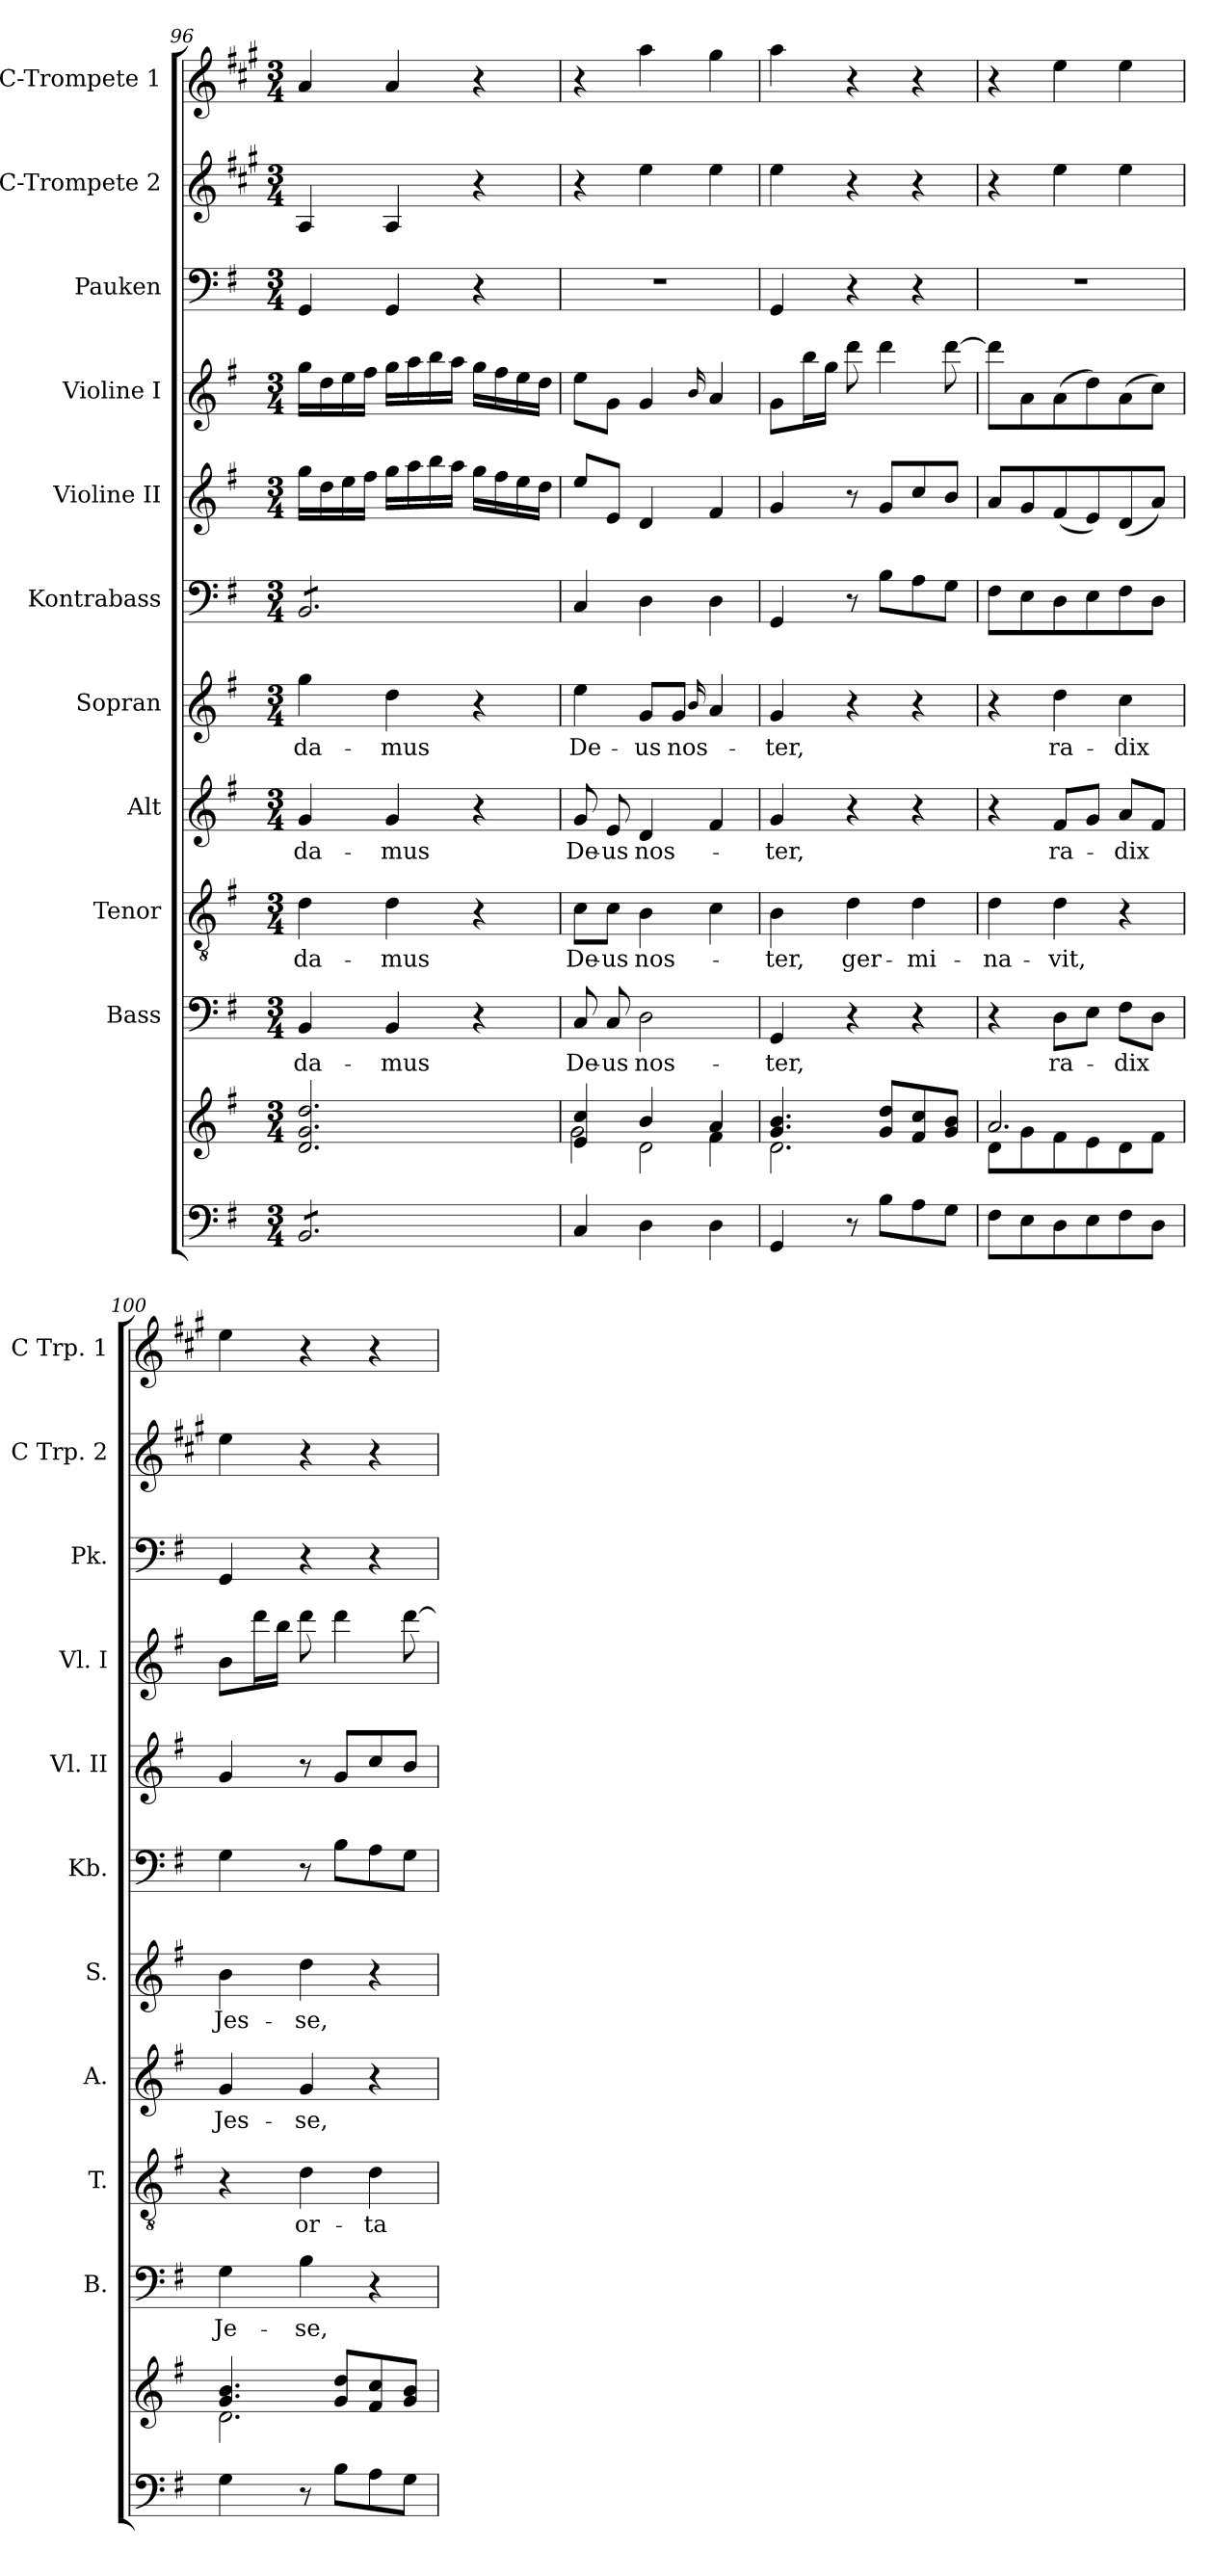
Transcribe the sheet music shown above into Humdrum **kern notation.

**kern	**kern	**kern	**text	**kern	**text	**kern	**text	**kern	**text	**kern	**kern	**kern	**kern	**kern	**kern
*part11	*part11	*part10	*part10	*part9	*part9	*part8	*part8	*part7	*part7	*part6	*part5	*part4	*part3	*part2	*part1
*staff12	*staff11	*staff10	*staff10	*staff9	*staff9	*staff8	*staff8	*staff7	*staff7	*staff6	*staff5	*staff4	*staff3	*staff2	*staff1
*	*	*I"Bass	*	*I"Tenor	*	*I"Alt	*	*I"Sopran	*	*I"Kontrabass	*I"Violine II	*I"Violine I	*I"Pauken	*I"C-Trompete 2	*I"C-Trompete 1
*	*	*I'B.	*	*I'T.	*	*I'A.	*	*I'S.	*	*I'Kb.	*I'Vl. II	*I'Vl. I	*I'Pk.	*I'C Trp. 2	*I'C Trp. 1
!!LO:PB:g=z
*clefF4	*clefG2	*clefF4	*	*clefGv2	*	*clefG2	*	*clefG2	*	*clefF4	*clefG2	*clefG2	*clefF4	*clefG2	*clefG2
*	*	*	*	*	*	*	*	*	*	*ITrd7c12	*	*	*	*ITrd1c2	*ITrd1c2
*k[f#]	*k[f#]	*k[f#]	*	*k[f#]	*	*k[f#]	*	*k[f#]	*	*k[f#]	*k[f#]	*k[f#]	*k[f#]	*k[f#]	*k[f#]
*G:	*G:	*G:	*	*G:	*	*G:	*	*G:	*	*G:	*G:	*G:	*G:	*G:	*G:
*M3/4	*M3/4	*M3/4	*	*M3/4	*	*M3/4	*	*M3/4	*	*M3/4	*M3/4	*M3/4	*M3/4	*M3/4	*M3/4
=96	=96	=96	=96	=96	=96	=96	=96	=96	=96	=96	=96	=96	=96	=96	=96
!	!	!	!LO:LY:b	!	!LO:LY:b	!	!LO:LY:b	!	!LO:LY:b	!	!	!	!	!	!
*tremolo	*	*	*	*	*	*	*	*	*	*	*	*	*	*	*
*	*	*	*	*	*	*	*	*	*	*tremolo	*	*	*	*	*
8BB/L	2.d/ 2.g/ 2.dd/	4BB/	-da-	4d\	-da-	4g/	-da-	4gg\	-da-	8BBB/L	16gg\LL	16gg\LL	4GG/	4G/	4g/
.	.	.	.	.	.	.	.	.	.	.	16dd\	16dd\	.	.	.
8BB/	.	.	.	.	.	.	.	.	.	8BBB/	16ee\	16ee\	.	.	.
.	.	.	.	.	.	.	.	.	.	.	16ff#\JJ	16ff#\JJ	.	.	.
!	!	!	!LO:LY:b	!	!LO:LY:b	!	!LO:LY:b	!	!LO:LY:b	!	!	!	!	!	!
8BB/	.	4BB/	-mus	4d\	-mus	4g/	-mus	4dd\	-mus	8BBB/	16gg\LL	16gg\LL	4GG/	4G/	4g/
.	.	.	.	.	.	.	.	.	.	.	16aa\	16aa\	.	.	.
8BB/	.	.	.	.	.	.	.	.	.	8BBB/	16bb\	16bb\	.	.	.
.	.	.	.	.	.	.	.	.	.	.	16aa\JJ	16aa\JJ	.	.	.
8BB/	.	4r	.	4r	.	4r	.	4r	.	8BBB/	16gg\LL	16gg\LL	4r	4r	4r
.	.	.	.	.	.	.	.	.	.	.	16ff#\	16ff#\	.	.	.
8BB/J	.	.	.	.	.	.	.	.	.	8BBB/J	16ee\	16ee\	.	.	.
*	*	*	*	*	*	*	*	*	*	*Xtremolo	*	*	*	*	*
*Xtremolo	*	*	*	*	*	*	*	*	*	*	*	*	*	*	*
.	.	.	.	.	.	.	.	.	.	.	16dd\JJ	16dd\JJ	.	.	.
=97	=97	=97	=97	=97	=97	=97	=97	=97	=97	=97	=97	=97	=97	=97	=97
*	*^	*	*	*	*	*	*	*	*	*	*	*	*	*	*
*	*	*^	*	*	*	*	*	*	*	*	*	*	*	*	*	*
!	!	!	!	!	!LO:LY:b	!	!LO:LY:b	!	!LO:LY:b	!	!LO:LY:b	!	!	!	!	!	!
4C/	4e/ 4cc/	2g\	4ryy	8C/	De-	8c\L	De-	8g/	De-	4ee\	De-	4CC/	8ee/L	8ee\L	2.r	4r	4r
!	!	!	!	!	!LO:LY:b	!	!LO:LY:b	!	!LO:LY:b	!	!	!	!	!	!	!	!
.	.	.	.	8C/	-us	8c\J	-us	8e/	-us	.	.	.	8e/J	8g\J	.	.	.
!	!	!	!	!	!LO:LY:b	!	!LO:LY:b	!	!LO:LY:b	!	!LO:LY:b	!	!	!	!	!	!
4D\	4b/	.	2d\	2D\	nos-	4B\	nos-	4d/	nos-	8g/L	-us	4DD\	4d/	4g/	.	4dd\	4gg\
!	!	!	!	!	!	!	!	!	!	!	!LO:LY:b	!	!	!	!	!	!
.	.	.	.	.	.	.	.	.	.	8g/J	nos-	.	.	.	.	.	.
.	.	.	.	.	.	.	.	.	.	16qqb/	.	.	.	16qqb/	.	.	.
4D\	4a/	4f#\	.	.	.	4c\	.	4f#/	.	4a/	.	4DD\	4f#/	4a/	.	4dd\	4ff#\
*	*	*v	*v	*	*	*	*	*	*	*	*	*	*	*	*	*	*
=98	=98	=98	=98	=98	=98	=98	=98	=98	=98	=98	=98	=98	=98	=98	=98	=98
!	!	!	!	!LO:LY:b	!	!LO:LY:b	!	!LO:LY:b	!	!LO:LY:b	!	!	!	!	!	!
4GG/	4.g/ 4.b/	2.d\	4GG/	-ter,	4B\	-ter,	4g/	-ter,	4g/	-ter,	4GGG/	4g/	8g\L	4GG/	4dd\	4gg\
.	.	.	.	.	.	.	.	.	.	.	.	.	16bb\L	.	.	.
.	.	.	.	.	.	.	.	.	.	.	.	.	16gg\JJ	.	.	.
!	!	!	!	!	!	!LO:LY:b	!	!	!	!	!	!	!	!	!	!
8r	.	.	4r	.	4d\	ger-	4r	.	4r	.	8r	8r	8ddd\	4r	4r	4r
8B\L	8g/ 8dd/L	.	.	.	.	.	.	.	.	.	8BB\L	8g/L	4ddd\	.	.	.
!	!	!	!	!	!	!LO:LY:b	!	!	!	!	!	!	!	!	!	!
8A\	8f#/ 8cc/	.	4r	.	4d\	-mi-	4r	.	4r	.	8AA\	8cc/	.	4r	4r	4r
8G\J	8g/ 8b/J	.	.	.	.	.	.	.	.	.	8GG\J	8b/J	[8ddd\	.	.	.
=99	=99	=99	=99	=99	=99	=99	=99	=99	=99	=99	=99	=99	=99	=99	=99	=99
!	!	!	!	!	!	!LO:LY:b	!	!	!	!	!	!	!	!	!	!
8F#\L	2.a/	8d\L	4r	.	4d\	-na-	4r	.	4r	.	8FF#\L	8a/L	8ddd\L]	2.r	4r	4r
8E\	.	8g\	.	.	.	.	.	.	.	.	8EE\	8g/	8a\	.	.	.
!	!	!	!	!LO:LY:b	!	!LO:LY:b	!	!LO:LY:b	!	!LO:LY:b	!	!	!	!	!	!
8D\	.	8f#\	8D\L	ra-	4d\	-vit,	8f#/L	ra-	4dd\	ra-	8DD\	(<8f#/	(>8a\	.	4dd\	4dd\
8E\	.	8e\	8E\J	.	.	.	8g/J	.	.	.	8EE\	8e/)	8dd\)	.	.	.
!	!	!	!	!LO:LY:b	!	!	!	!LO:LY:b	!	!LO:LY:b	!	!	!	!	!	!
8F#\	.	8d\	8F#\L	-dix	4r	.	8a/L	-dix	4cc\	-dix	8FF#\	(<8d/	(>8a\	.	4dd\	4dd\
8D\J	.	8f#\J	8D\J	.	.	.	8f#/J	.	.	.	8DD\J	8a/J)	8cc\J)	.	.	.
!!LO:PB:g=z
=100	=100	=100	=100	=100	=100	=100	=100	=100	=100	=100	=100	=100	=100	=100	=100	=100
!	!	!	!	!LO:LY:b	!	!	!	!LO:LY:b	!	!LO:LY:b	!	!	!	!	!	!
4G\	4.g/ 4.b/	2.d\	4G\	Je-	4r	.	4g/	Jes-	4b\	Jes-	4GG\	4g/	8b\L	4GG/	4dd\	4dd\
.	.	.	.	.	.	.	.	.	.	.	.	.	16ddd\L	.	.	.
.	.	.	.	.	.	.	.	.	.	.	.	.	16bb\JJ	.	.	.
!	!	!	!	!LO:LY:b	!	!LO:LY:b	!	!LO:LY:b	!	!LO:LY:b	!	!	!	!	!	!
8r	.	.	4B\	-se,	4d\	or-	4g/	-se,	4dd\	-se,	8r	8r	8ddd\	4r	4r	4r
8B\L	8g/ 8dd/L	.	.	.	.	.	.	.	.	.	8BB\L	8g/L	4ddd\	.	.	.
!	!	!	!	!	!	!LO:LY:b	!	!	!	!	!	!	!	!	!	!
8A\	8f#/ 8cc/	.	4r	.	4d\	-ta	4r	.	4r	.	8AA\	8cc/	.	4r	4r	4r
8G\J	8g/ 8b/J	.	.	.	.	.	.	.	.	.	8GG\J	8b/J	[8ddd\	.	.	.
*	*v	*v	*	*	*	*	*	*	*	*	*	*	*	*	*	*
=	=	=	=	=	=	=	=	=	=	=	=	=	=	=	=
*-	*-	*-	*-	*-	*-	*-	*-	*-	*-	*-	*-	*-	*-	*-	*-
